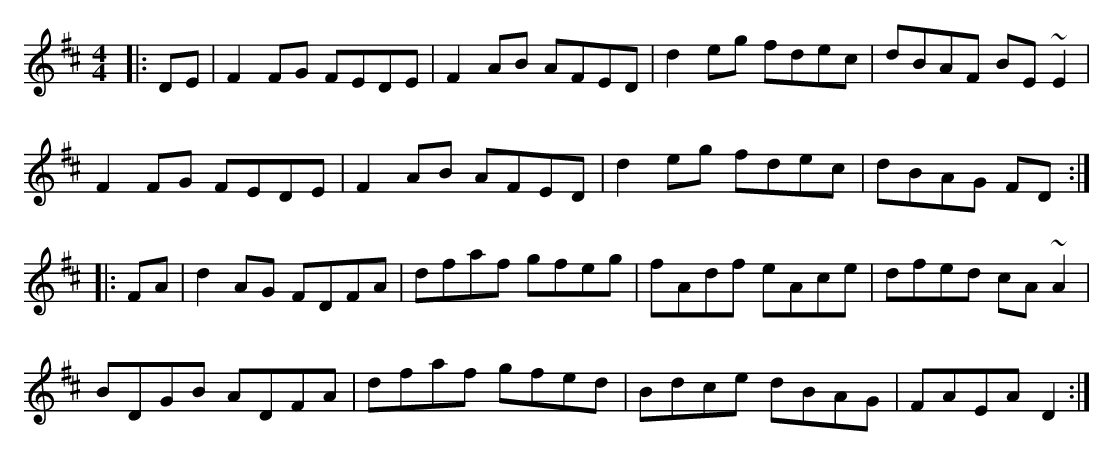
X:1
M:4/4
K:D
|:DE|F2FG FEDE|F2AB AFED|d2eg fdec|dBAF BE~E2|
F2FG FEDE|F2AB AFED|d2eg fdec|dBAG FD:|
|:FA|d2AG FDFA|dfaf gfeg|fAdf eAce|dfed cA ~A2|
BDGB ADFA|dfaf gfed|Bdce dBAG|FAEA D2:|
